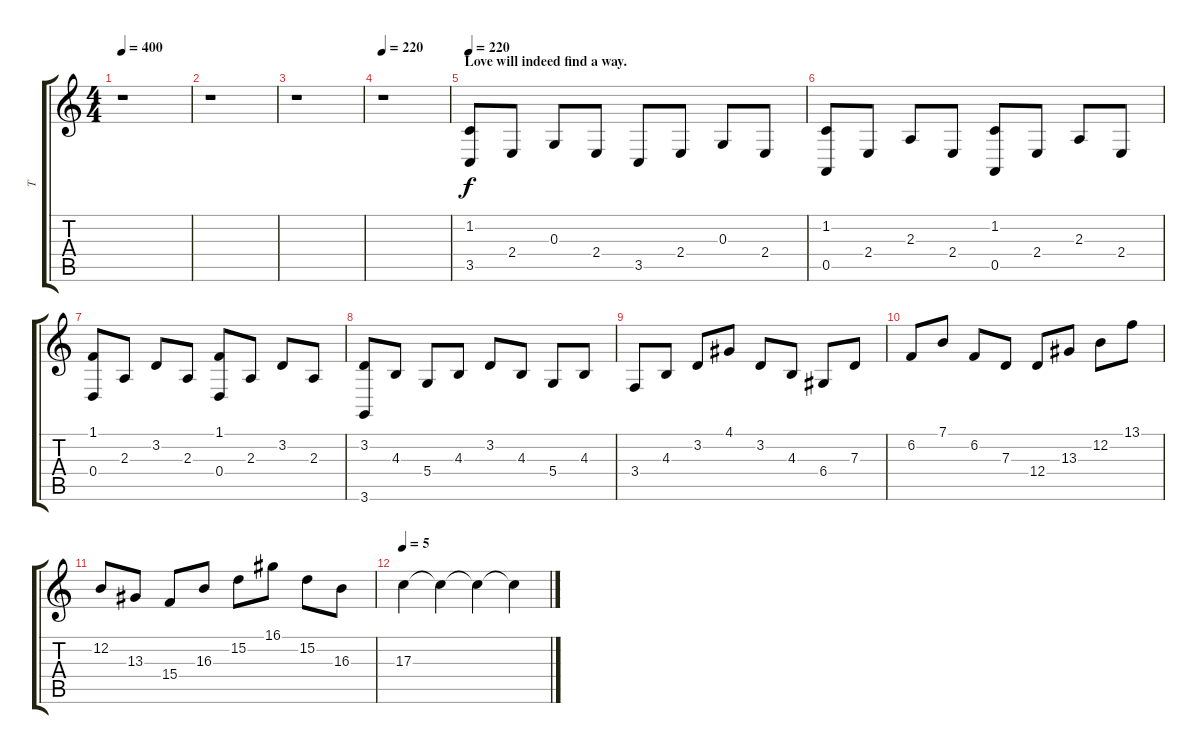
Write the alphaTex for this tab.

\track ("T" "T") {instrument harpsichord}
\staff {score tabs}
\tuning (E4 B3 G3 D3 A2 E2) {hide}
\ts (4 4)
\tempo 400
\clef g2
\ks c
r.1{dy f} |
r.1 |
r.1 |
\tempo 220
r.1 |
\section ("" "Love will indeed find a way.")
\tempo 220
(1.2 3.5).8 2.4.8 0.3.8 2.4.8 3.5.8 2.4.8 0.3.8 2.4.8 |
(1.2 0.5).8 2.4.8 2.3.8 2.4.8 (1.2 0.5).8 2.4.8 2.3.8 2.4.8 |
(1.1 0.4).8 2.3.8 3.2.8 2.3.8 (1.1 0.4).8 2.3.8 3.2.8 2.3.8 |
(3.2 3.6).8 4.3.8 5.4.8 4.3.8 3.2.8 4.3.8 5.4.8 4.3.8 |
3.4.8 4.3.8 3.2.8 4.1.8 3.2.8 4.3.8 6.4.8 7.3.8 |
6.2.8 7.1.8 6.2.8 7.3.8 12.4.8 13.3.8 12.2.8 13.1.8 |
12.2.8 13.3.8 15.4.8 16.3.8 15.2.8 16.1.8 15.2.8 16.3.8 |
\tempo 5
17.3.4 17.3{t}.4 17.3{t}.4 17.3{t}.4
